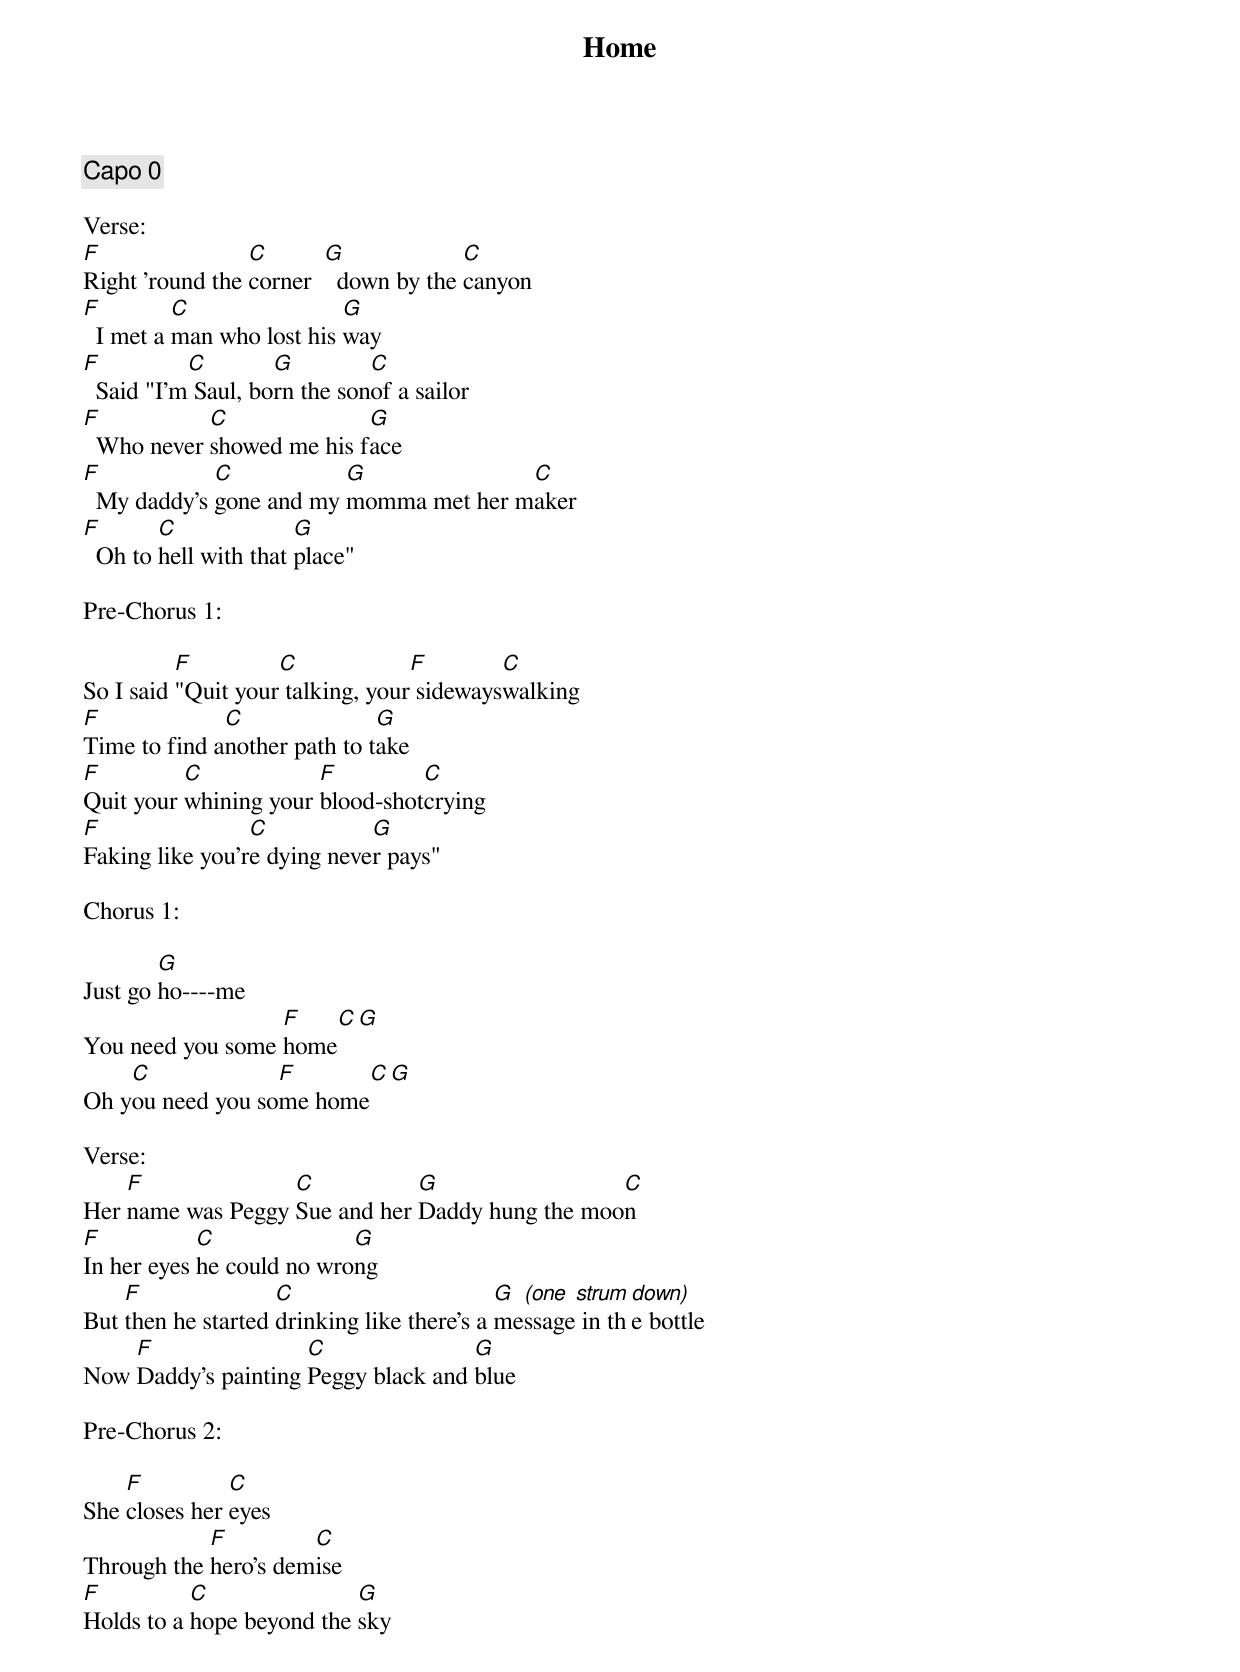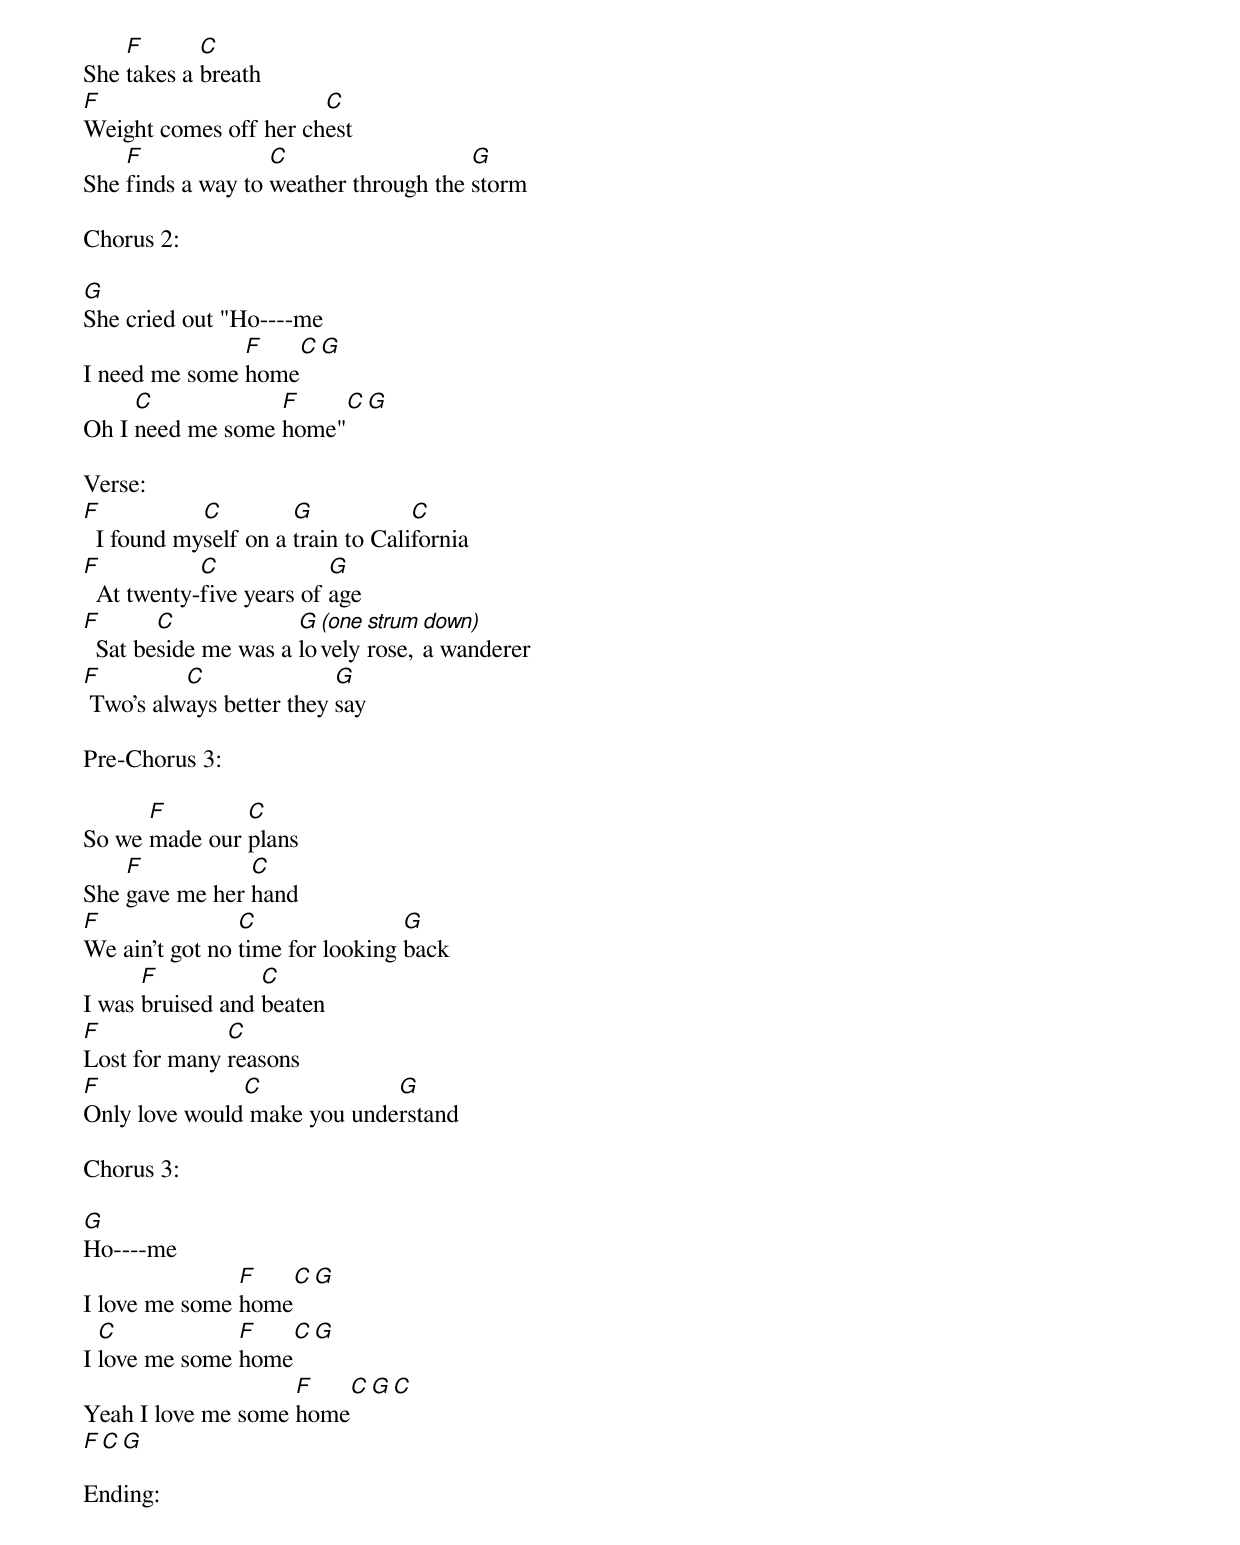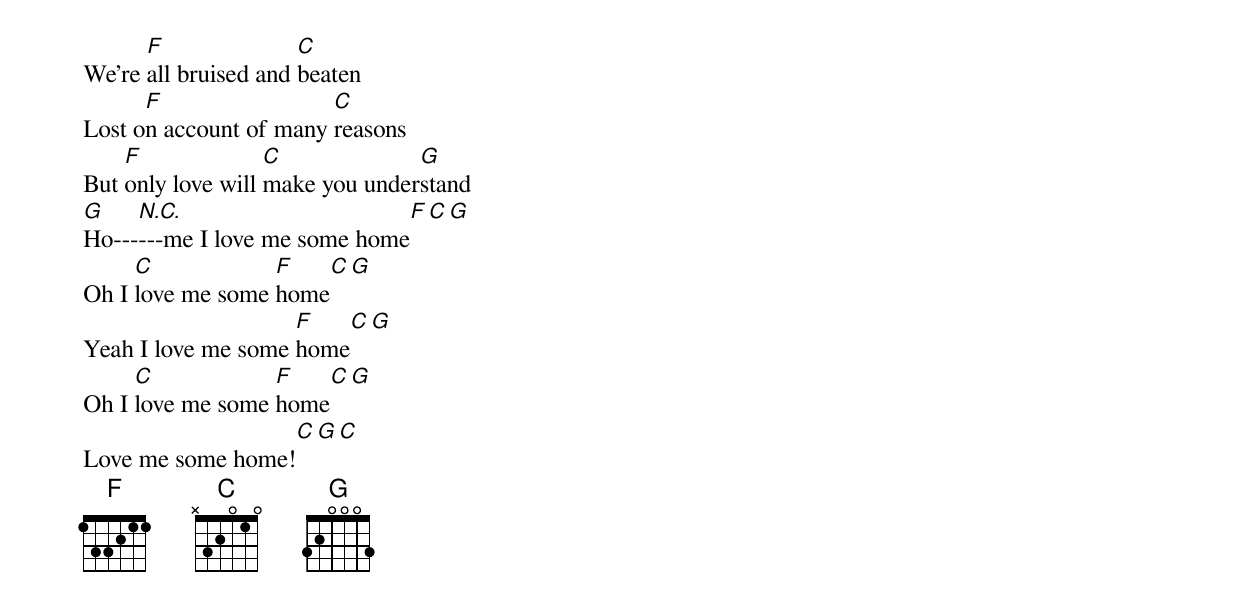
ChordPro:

{title:Home}
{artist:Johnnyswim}
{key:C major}
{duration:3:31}
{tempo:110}
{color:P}

{comment: Capo 0}

Verse:
[F]Right 'round the [C]corner  [G]  down by the [C]canyon
[F]  I met a [C]man who lost his [G]way
[F]  Said "I’m[C] Saul, bo[G]rn the son[C]of a sailor
[F]  Who never [C]showed me his f[G]ace
[F]  My daddy’s [C]gone and my [G]momma met her m[C]aker
[F]  Oh to [C]hell with that [G]place"

Pre-Chorus 1:

So I said [F]"Quit your[C] talking, your[F] sideways[C]walking
[F]Time to find a[C]nother path to t[G]ake
[F]Quit your [C]whining your [F]blood-shot[C]crying
[F]Faking like you'r[C]e dying neve[G]r pays"

Chorus 1:

Just go [G]ho----me
You need you some [F]home[C][G]
Oh y[C]ou need you so[F]me home[C][G]

Verse:
Her [F]name was Peggy [C]Sue and her [G]Daddy hung the moo[C]n
[F]In her eyes [C]he could no wro[G]ng
But [F]then he started [C]drinking like there’s a [G]me[(one]ssage[strum] in th[down)]e bottle
Now [F]Daddy’s painting [C]Peggy black and [G]blue

Pre-Chorus 2:

She [F]closes her [C]eyes
Through the [F]hero's dem[C]ise
[F]Holds to a [C]hope beyond the [G]sky
She [F]takes a [C]breath
[F]Weight comes off her ch[C]est
She [F]finds a way to [C]weather through the [G]storm

Chorus 2:

[G]She cried out "Ho----me
I need me some [F]home[C][G]
Oh I [C]need me some [F]home"[C][G]

Verse:
[F]  I found my[C]self on a [G]train to Cali[C]fornia
[F]  At twenty-[C]five years of [G]age
[F]  Sat be[C]side me was a [G]lo[(one]vely [strum]rose, [down)]a wanderer
[F] Two's alw[C]ays better they [G]say

Pre-Chorus 3:

So we [F]made our [C]plans
She [F]gave me her [C]hand
[F]We ain’t got no [C]time for looking [G]back
I was [F]bruised and [C]beaten
[F]Lost for many [C]reasons
[F]Only love would[C] make you unde[G]rstand

Chorus 3:

[G]Ho----me
I love me some [F]home[C][G]
I [C]love me some [F]home[C][G]
Yeah I love me some [F]home[C][G][C]
[F][C][G]

Ending:

We're [F]all bruised and [C]beaten
Lost o[F]n account of many [C]reasons
But [F]only love will [C]make you under[G]stand
[G]Ho---[N.C.]---me I love me some home[F][C][G]
Oh I [C]love me some [F]home[C][G]
Yeah I love me some [F]home[C][G]
Oh I [C]love me some [F]home[C][G]
Love me some home![C][G][C]
